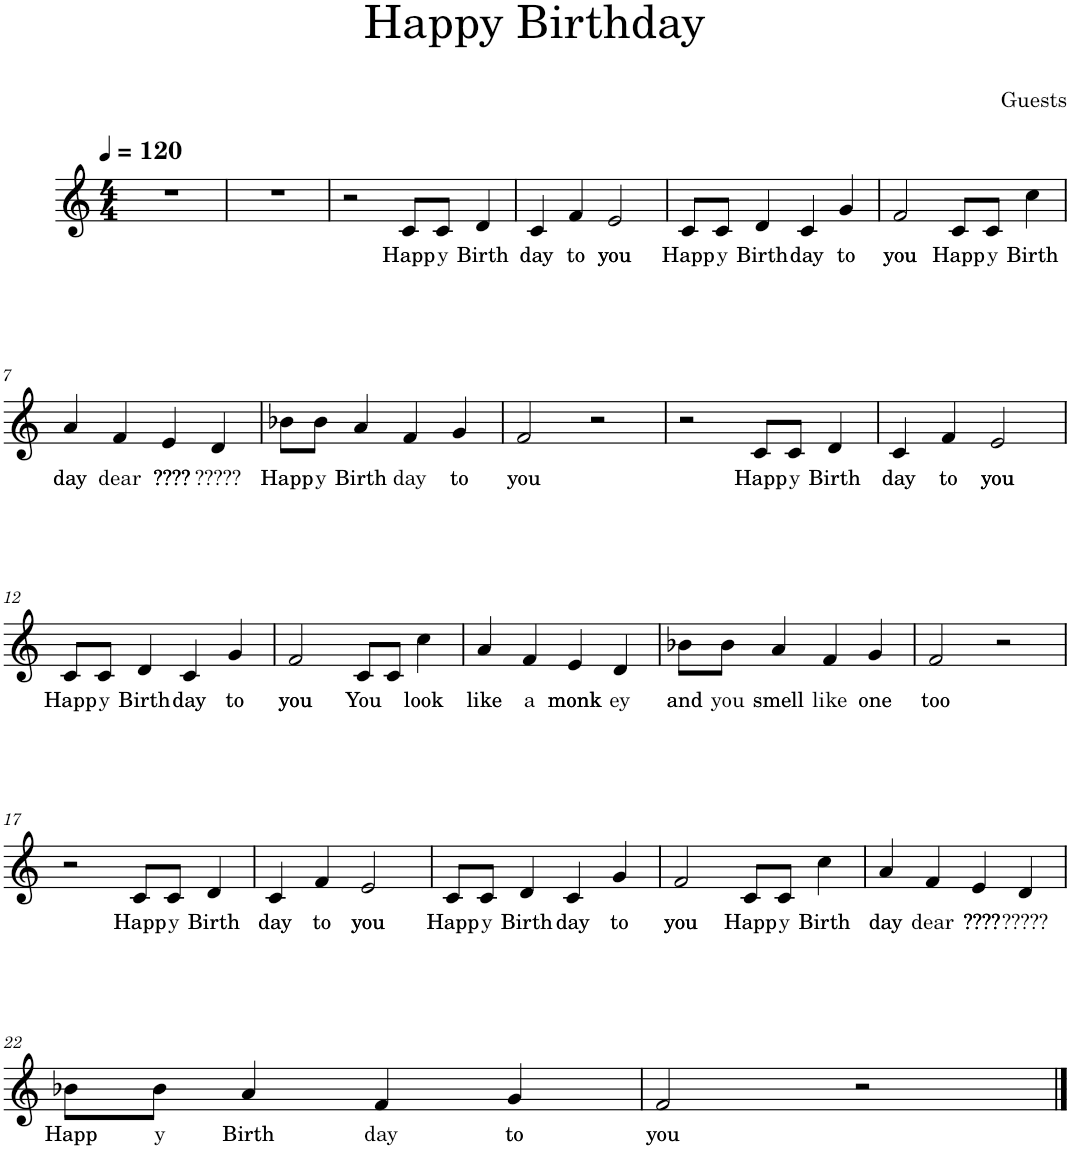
**kern	**text
*part1	*part1
*staff1	*staff1
*I"Флейта	*
*clefG2	*
*k[]	*
*M4/4	*
=1	=1
1r	.
=2	=2
1r	.
=3	=3
2r	.
!	!LO:LY:b
8c/L	Happ
!	!LO:LY:b
8c/J	y
!	!LO:LY:b
4d/	Birth
=4	=4
!	!LO:LY:b
4c/	day
!	!LO:LY:b
4f/	to
!	!LO:LY:b
2e/	you
=5	=5
!	!LO:LY:b
8c/L	Happ
!	!LO:LY:b
8c/J	y
!	!LO:LY:b
4d/	Birth
!	!LO:LY:b
4c/	day
!	!LO:LY:b
4g/	to
=6	=6
!	!LO:LY:b
2f/	you
!	!LO:LY:b
8c/L	Happ
!	!LO:LY:b
8c/J	y
!	!LO:LY:b
4cc\	Birth
!!LO:LB:g=z
=7	=7
!	!LO:LY:b
4a/	day
!	!LO:LY:b
4f/	dear
!	!LO:LY:b
4e/	????
!	!LO:LY:b
4d/	?????
=8	=8
!	!LO:LY:b
8b-X\L	Happ
!	!LO:LY:b
8b-\J	y
!	!LO:LY:b
4a/	Birth
!	!LO:LY:b
4f/	day
!	!LO:LY:b
4g/	to
=9	=9
!	!LO:LY:b
2f/	you
2r	.
=10	=10
2r	.
!	!LO:LY:b
8c/L	Happ
!	!LO:LY:b
8c/J	y
!	!LO:LY:b
4d/	Birth
=11	=11
!	!LO:LY:b
4c/	day
!	!LO:LY:b
4f/	to
!	!LO:LY:b
2e/	you
!!LO:LB:g=z
=12	=12
!	!LO:LY:b
8c/L	Happ
!	!LO:LY:b
8c/J	y
!	!LO:LY:b
4d/	Birth
!	!LO:LY:b
4c/	day
!	!LO:LY:b
4g/	to
=13	=13
!	!LO:LY:b
2f/	you
!	!LO:LY:b
8c/L	You
8c/J	.
!	!LO:LY:b
4cc\	look
=14	=14
!	!LO:LY:b
4a/	like
!	!LO:LY:b
4f/	a
!	!LO:LY:b
4e/	monk
!	!LO:LY:b
4d/	ey
=15	=15
!	!LO:LY:b
8b-X\L	and
!	!LO:LY:b
8b-\J	you
!	!LO:LY:b
4a/	smell
!	!LO:LY:b
4f/	like
!	!LO:LY:b
4g/	one
=16	=16
!	!LO:LY:b
2f/	too
2r	.
!!LO:LB:g=z
=17	=17
2r	.
!	!LO:LY:b
8c/L	Happ
!	!LO:LY:b
8c/J	y
!	!LO:LY:b
4d/	Birth
=18	=18
!	!LO:LY:b
4c/	day
!	!LO:LY:b
4f/	to
!	!LO:LY:b
2e/	you
=19	=19
!	!LO:LY:b
8c/L	Happ
!	!LO:LY:b
8c/J	y
!	!LO:LY:b
4d/	Birth
!	!LO:LY:b
4c/	day
!	!LO:LY:b
4g/	to
=20	=20
!	!LO:LY:b
2f/	you
!	!LO:LY:b
8c/L	Happ
!	!LO:LY:b
8c/J	y
!	!LO:LY:b
4cc\	Birth
=21	=21
!	!LO:LY:b
4a/	day
!	!LO:LY:b
4f/	dear
!	!LO:LY:b
4e/	????
!	!LO:LY:b
4d/	?????
!!LO:LB:g=z
=22	=22
!	!LO:LY:b
8b-X\L	Happ
!	!LO:LY:b
8b-\J	y
!	!LO:LY:b
4a/	Birth
!	!LO:LY:b
4f/	day
!	!LO:LY:b
4g/	to
=23	=23
!	!LO:LY:b
2f/	you
2r	.
==	==
*-	*-
